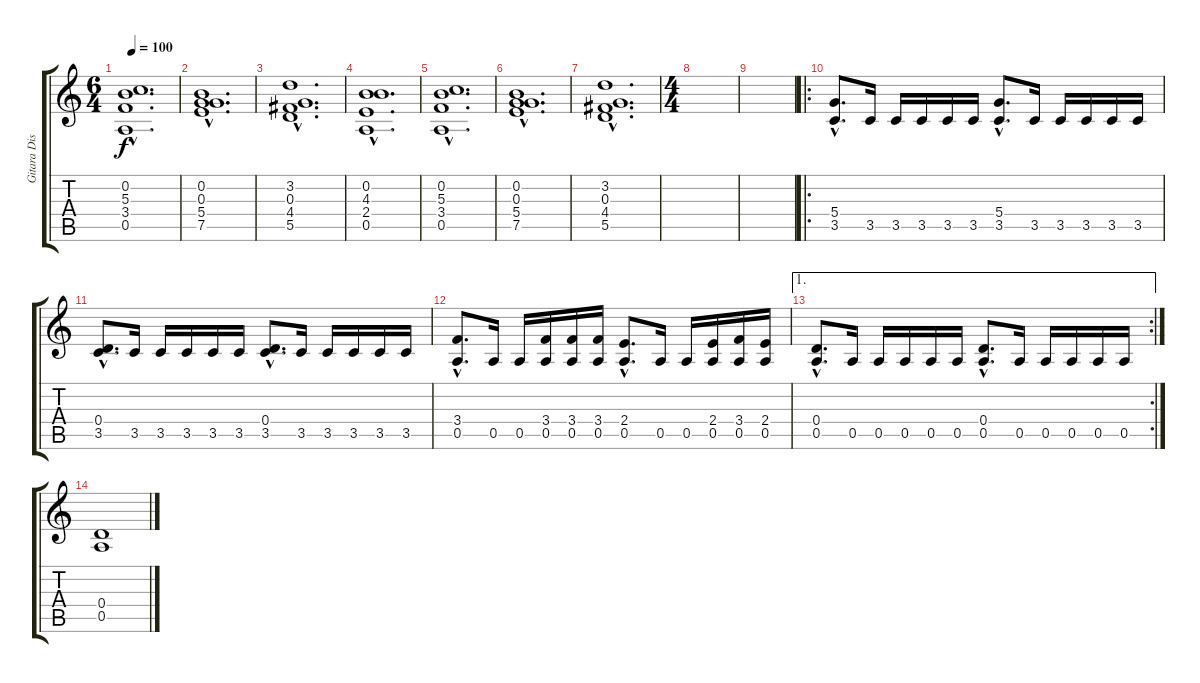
\track ("Gitara Dist." "Gitara Dis") {instrument overdrivenguitar}
\staff {score tabs}
\tuning (E4 B3 G3 D3 A2 E2) {hide}
\ts (6 4)
\tempo 100
\clef g2
\ks c
(0.2{hac} 5.3{hac} 3.4{hac} 0.5{hac}).1{d dy f} |
(0.2{hac} 0.3{hac} 5.4{hac} 7.5{hac}).1{d} |
(3.2{hac} 0.3{hac} 4.4{hac} 5.5{hac}).1{d} |
(0.2{hac} 4.3{hac} 2.4{hac} 0.5{hac}).1{d} |
(0.2{hac} 5.3{hac} 3.4{hac} 0.5{hac}).1{d} |
(0.2{hac} 0.3{hac} 5.4{hac} 7.5{hac}).1{d} |
(3.2{hac} 0.3{hac} 4.4{hac} 5.5{hac}).1{d} |
\ts (4 4)
|
|
\ro
(5.4{hac} 3.5{hac}).8{d} 3.5.16 3.5.16 3.5.16 3.5.16 3.5.16 (5.4{hac} 3.5{hac}).8{d} 3.5.16 3.5.16 3.5.16 3.5.16 3.5.16 |
(0.4{hac} 3.5{hac}).8{d} 3.5.16 3.5.16 3.5.16 3.5.16 3.5.16 (0.4{hac} 3.5{hac}).8{d} 3.5.16 3.5.16 3.5.16 3.5.16 3.5.16 |
(3.4{hac} 0.5{hac}).8{d} 0.5.16 0.5.16 (3.4 0.5).16 (3.4 0.5).16 (3.4 0.5).16 (2.4{hac} 0.5{hac}).8{d} 0.5.16 0.5.16 (2.4 0.5).16 (3.4 0.5).16 (2.4 0.5).16 |
\ae 1
\rc 2
(0.4{hac} 0.5{hac}).8{d} 0.5.16 0.5.16 0.5.16 0.5.16 0.5.16 (0.4{hac} 0.5{hac}).8{d} 0.5.16 0.5.16 0.5.16 0.5.16 0.5.16 |
(0.4 0.5).1
